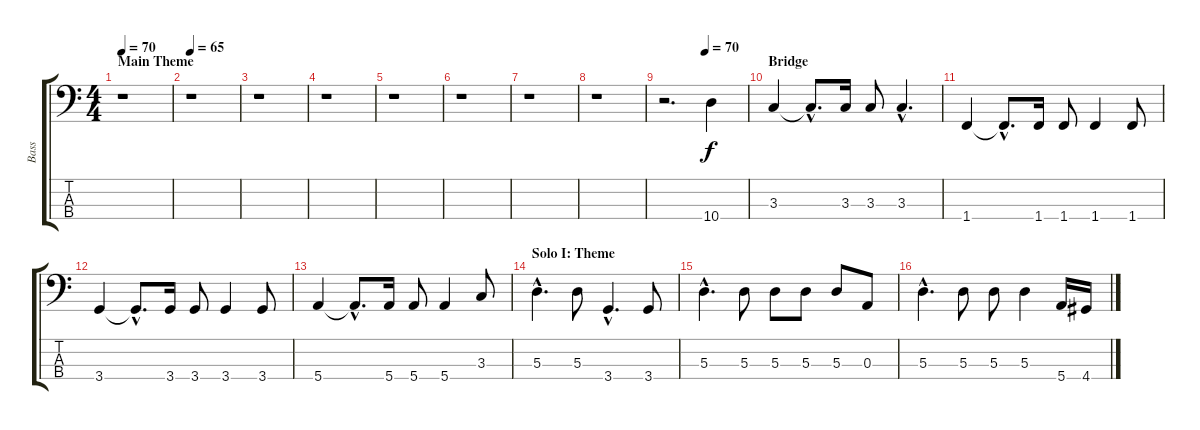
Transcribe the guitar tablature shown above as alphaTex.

\track ("Bass" "Bass") {instrument electricbassfinger}
\staff {score tabs}
\tuning (G2 D2 A1 E1) {hide}
\ts (4 4)
\section ("" "Main Theme")
\tempo 70
\tempo 60
\tempo 70
\clef f4
\ks c
r.1{dy f instrument electricbassfinger} |
\tempo 65
r.1 |
r.1 |
r.1 |
r.1 |
r.1 |
r.1 |
r.1 |
\tempo (70 0.5)
r.2{d} 10.4.4 |
\section ("" "Bridge")
3.3.4 3.3{hac t}.8{d} 3.3.16 3.3.8 3.3{hac}.4{d} |
1.4.4 1.4{hac t}.8{d} 1.4.16 1.4.8 1.4.4 1.4.8 |
3.4.4 3.4{hac t}.8{d} 3.4.16 3.4.8 3.4.4 3.4.8 |
5.4.4 5.4{hac t}.8{d} 5.4.16 5.4.8 5.4.4 3.3.8 |
\section ("" "Solo I: Theme")
5.3{hac}.4{d} 5.3.8 3.4{hac}.4{d} 3.4.8 |
5.3{hac}.4{d} 5.3.8 5.3.8 5.3.8 5.3.8 0.3.8 |
5.3{hac}.4{d} 5.3.8 5.3.8 5.3.4 5.4.16 4.4.16
